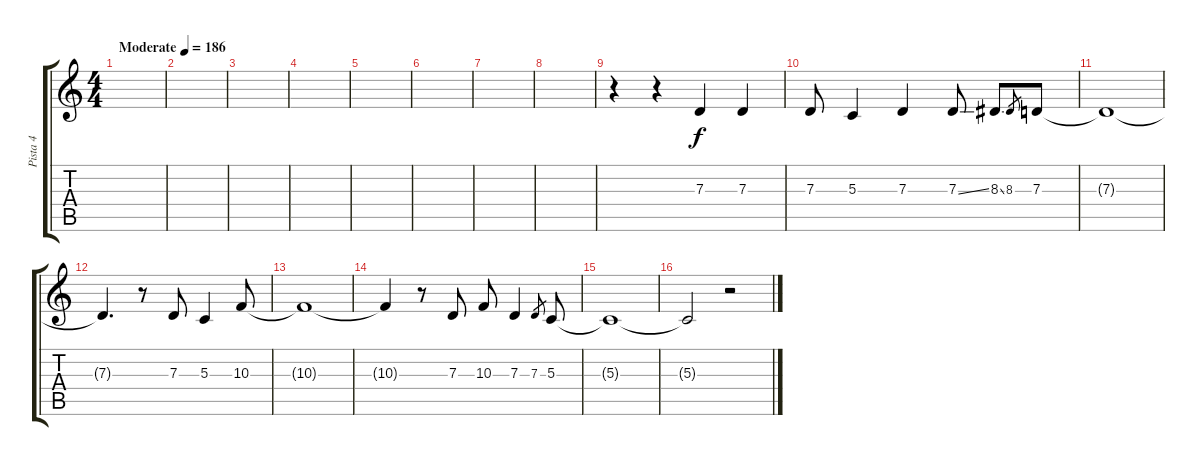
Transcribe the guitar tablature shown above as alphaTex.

\track ("Pista 4" "Pista 4") {instrument lead2sawtooth}
\staff {score tabs}
\tuning (E4 B3 G3 D3 A2 E2) {hide}
\ts (4 4)
\tempo (186 "Moderate")
\clef g2
\ks c
|
|
|
|
|
|
|
|
r.4 r.4 7.3.4 7.3.4 |
7.3.8 5.3.4 7.3.4 7.3{ss}.8 8.3{ss}.8 8.3.8{gr} 7.3.8 |
7.3{t}.1 |
7.3{t}.4{d} r.8 7.3.8 5.3.4 10.3.8 |
10.3{t}.1 |
10.3{t}.4 r.8 7.3.8 10.3.8 7.3.4 7.3.8{gr} 5.3.8 |
5.3{t}.1 |
5.3{t}.2 r.2
